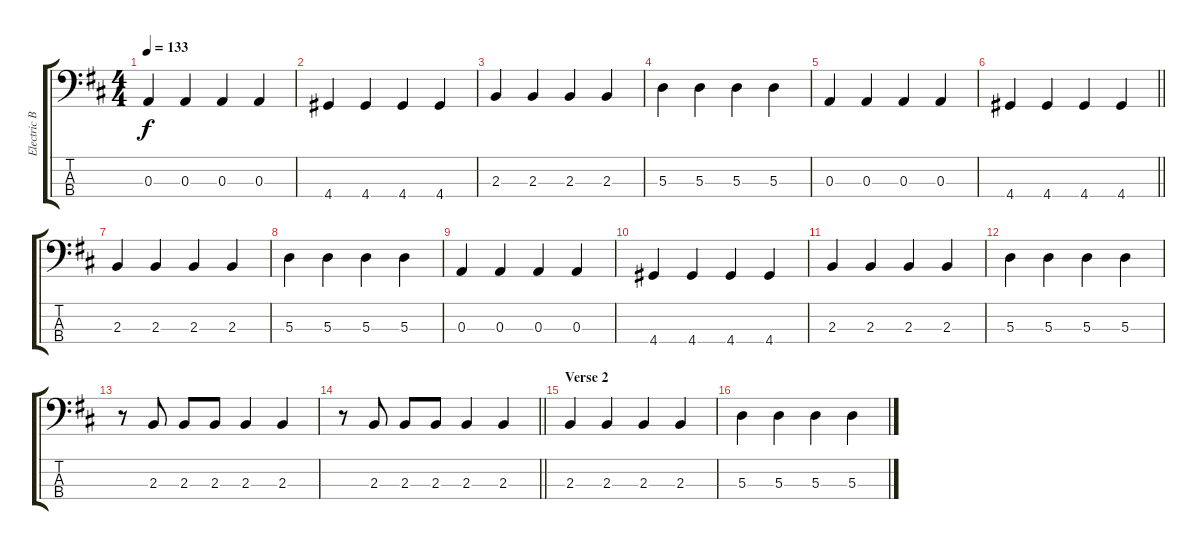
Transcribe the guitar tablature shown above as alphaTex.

\track ("Electric Bass Guitar" "Electric B") {instrument electricbassfinger}
\staff {score tabs}
\tuning (G2 D2 A1 E1) {hide}
\ts (4 4)
\tempo 133
\clef f4
\ks bminor
0.3.4{dy f} 0.3.4 0.3.4 0.3.4 |
4.4.4 4.4.4 4.4.4 4.4.4 |
2.3.4 2.3.4 2.3.4 2.3.4 |
5.3.4 5.3.4 5.3.4 5.3.4 |
0.3.4 0.3.4 0.3.4 0.3.4 |
\barLineRight lightlight
4.4.4 4.4.4 4.4.4 4.4.4 |
2.3.4 2.3.4 2.3.4 2.3.4 |
5.3.4 5.3.4 5.3.4 5.3.4 |
0.3.4 0.3.4 0.3.4 0.3.4 |
4.4.4 4.4.4 4.4.4 4.4.4 |
2.3.4 2.3.4 2.3.4 2.3.4 |
5.3.4 5.3.4 5.3.4 5.3.4 |
r.8 2.3.8 2.3.8 2.3.8 2.3.4 2.3.4 |
\barLineRight lightlight
r.8 2.3.8 2.3.8 2.3.8 2.3.4 2.3.4 |
\section ("" "Verse 2")
2.3.4 2.3.4 2.3.4 2.3.4 |
5.3.4 5.3.4 5.3.4 5.3.4
